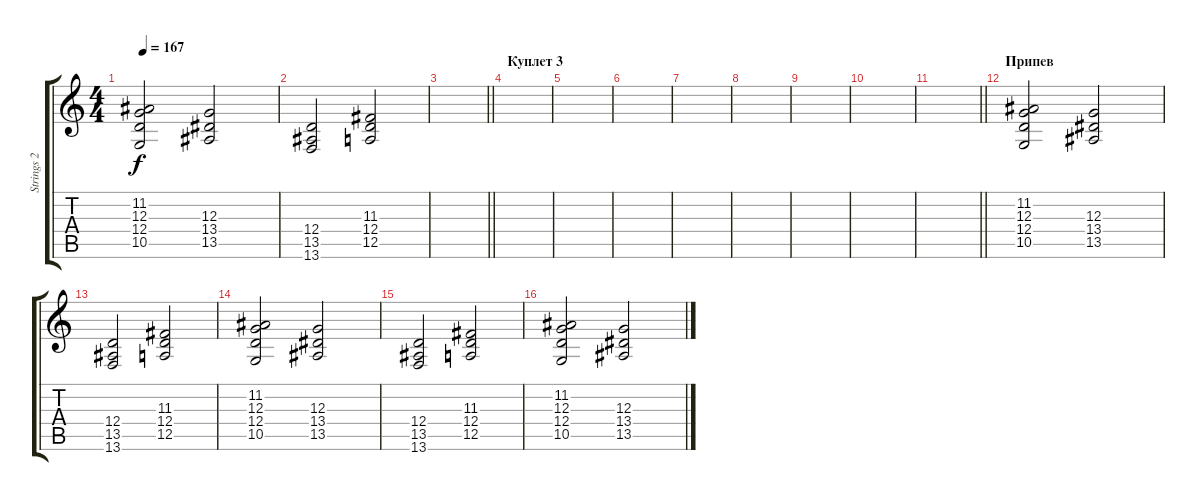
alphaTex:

\track ("Strings 2" "Strings 2") {instrument stringensemble2}
\staff {score tabs}
\tuning (E4 B3 G3 D3 A2 E2) {hide}
\ts (4 4)
\tempo 167
\clef g2
\ks c
(11.2 12.3 12.4 10.5).2{dy f} (12.3 13.4 13.5).2 |
(12.4 13.5 13.6).2 (11.3 12.4 12.5).2 |
\barLineRight lightlight
|
\section ("" "Куплет 3")
|
|
|
|
|
|
|
\barLineRight lightlight
|
\section ("" "Припев")
(11.2 12.3 12.4 10.5).2 (12.3 13.4 13.5).2 |
(12.4 13.5 13.6).2 (11.3 12.4 12.5).2 |
(11.2 12.3 12.4 10.5).2 (12.3 13.4 13.5).2 |
(12.4 13.5 13.6).2 (11.3 12.4 12.5).2 |
(11.2 12.3 12.4 10.5).2 (12.3 13.4 13.5).2
